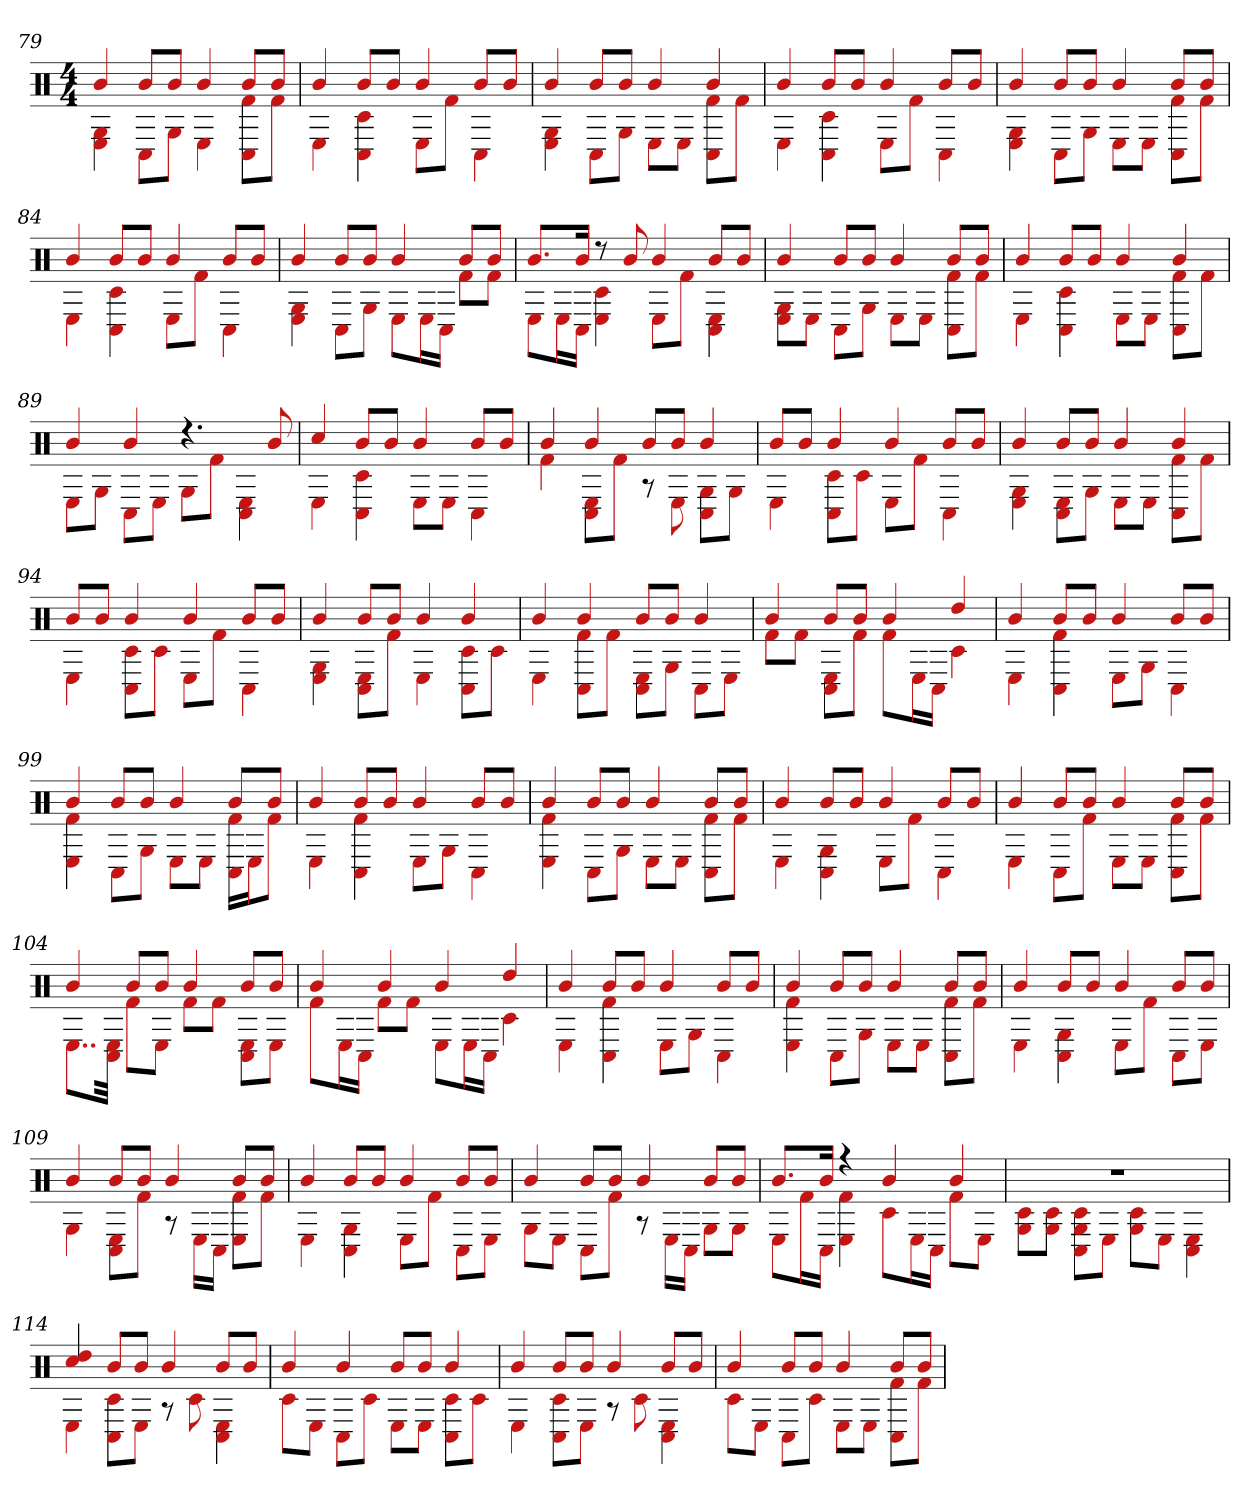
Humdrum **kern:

**kern
*part1
*staff1
*clefX
*k[]
*M4/4
=79
*^
4b	4E 4G
8bL	8C#L
8bJ	8GJ
4b	4E
8bL	8C# 8f#L
8bJ	8f#J
=80	=80
4b	4E
8bL	4c# 4C#
8bJ	.
4b	8EL
.	8f#J
8bL	4C#
8bJ	.
=81	=81
4b	4E 4G
8bL	8C#L
8bJ	8GJ
4b	8EL
.	8EJ
4b	8f# 8C#L
.	8f#J
=82	=82
4b	4E
8bL	4C# 4c#
8bJ	.
4b	8EL
.	8f#J
8bL	4C#
8bJ	.
=83	=83
4b	4E 4G
8bL	8C#L
8bJ	8GJ
4b	8EL
.	8EJ
8bL	8C# 8f#L
8bJ	8f#J
=84	=84
4b	4E
8bL	4C# 4c#
8bJ	.
4b	8EL
.	8f#J
8bL	4C#
8bJ	.
=85	=85
4b	4E 4G
8bL	8C#L
8bJ	8GJ
4b	8EL
.	16EL
.	16C#JJ
8bL	8f#L
8bJ	8f#J
=86	=86
8.bL	8EL
.	16EL
16bJk	16C#JJ
8r	4c# 4E
8b	.
4b	8EL
.	8f#J
8bL	4C# 4E
8bJ	.
=87	=87
4b	8E 8GL
.	8EJ
8bL	8C#L
8bJ	8GJ
4b	8EL
.	8EJ
8bL	8C# 8f#L
8bJ	8f#J
=88	=88
4b	4E
8bL	4C# 4c#
8bJ	.
4b	8EL
.	8EJ
4b	8C# 8f#L
.	8f#J
=89	=89
4b	8EL
.	8GJ
4b	8C#L
.	8EJ
4.r	8GL
.	8f#J
.	4E 4C#
8b	.
=90	=90
4cc#	4E
8bL	4c# 4C#
8bJ	.
4b	8EL
.	8EJ
8bL	4C#
8bJ	.
=91	=91
4b	4f#
4b	8E 8C#L
.	8f#J
8bL	8r
8bJ	8E
4b	8C# 8GL
.	8GJ
=92	=92
8bL	4E
8bJ	.
4b	8C# 8c#L
.	8c#J
4b	8EL
.	8f#J
8bL	4C#
8bJ	.
=93	=93
4b	4E 4G
8bL	8C# 8EL
8bJ	8GJ
4b	8EL
.	8EJ
4b	8C# 8f#L
.	8f#J
=94	=94
8bL	4E
8bJ	.
4b	8c# 8C#L
.	8c#J
4b	8EL
.	8f#J
8bL	4C#
8bJ	.
=95	=95
4b	4E 4G
8bL	8E 8C#L
8bJ	8f#J
4b	4E
4b	8c# 8C#L
.	8c#J
=96	=96
4b	4E
4b	8C# 8f#L
.	8f#J
8bL	8E 8C#L
8bJ	8GJ
4b	8C#L
.	8EJ
=97	=97
4b	8f#L
.	8f#J
8bL	8E 8C#L
8bJ	8f#J
4b	8f#L
.	16EL
.	16C#JJ
4dd	4c#
=98	=98
4b	4E
8bL	4C# 4f#
8bJ	.
4b	8EL
.	8GJ
8bL	4C#
8bJ	.
=99	=99
4b	4E 4f#
8bL	8C#L
8bJ	8GJ
4b	8EL
.	8EJ
8bL	16f# 16C#LL
.	16EJ
8bJ	8f#J
=100	=100
4b	4E
8bL	4f# 4C#
8bJ	.
4b	8EL
.	8GJ
8bL	4C#
8bJ	.
=101	=101
4b	4E 4f#
8bL	8C#L
8bJ	8GJ
4b	8EL
.	8EJ
8bL	8C# 8f#L
8bJ	8f#J
=102	=102
4b	4E
8bL	4C# 4G
8bJ	.
4b	8EL
.	8f#J
8bL	4C#
8bJ	.
=103	=103
4b	4E
8bL	8C#L
8bJ	8f#J
4b	8EL
.	8EJ
8bL	8C# 8f#L
8bJ	8f#J
=104	=104
4b	8..EL
.	32E 32C#Jkk
8bL	8f#L
8bJ	8EJ
4b	8f#L
.	8f#J
8bL	8E 8C#L
8bJ	8EJ
=105	=105
4b	8f#L
.	16EL
.	16C#JJ
4b	8f#L
.	8f#J
4b	8EL
.	16EL
.	16C#JJ
4dd	4c#
=106	=106
4b	4E
8bL	4C# 4f#
8bJ	.
4b	8EL
.	8GJ
8bL	4C#
8bJ	.
=107	=107
4b	4E 4f#
8bL	8C#L
8bJ	8GJ
4b	8EL
.	8EJ
8bL	8C# 8f#L
8bJ	8f#J
=108	=108
4b	4E
8bL	4C# 4G
8bJ	.
4b	8EL
.	8f#J
8bL	8C#L
8bJ	8EJ
=109	=109
4b	4G
8bL	8E 8C#L
8bJ	8f#J
4b	8r
.	16ELL
.	16C#JJ
8bL	8f# 8EL
8bJ	8f#J
=110	=110
4b	4E
8bL	4C# 4G
8bJ	.
4b	8EL
.	8f#J
8bL	8C#L
8bJ	8EJ
=111	=111
4b	8GL
.	8EJ
8bL	8C#L
8bJ	8f#J
4b	8r
.	16ELL
.	16C#JJ
8bL	8GL
8bJ	8GJ
=112	=112
8.bL	8EL
.	16f#L
16bJk	16C#JJ
4r	4f# 4E
4b	8c#L
.	16EL
.	16C#JJ
4b	8f#L
.	8EJ
=113	=113
1r	8G 8c#L
.	8G 8c#J
.	8C# 8G 8c#L
.	8EJ
.	8G 8c#L
.	8EJ
.	4C# 4E
=114	=114
4dd 4cc#	4E
8bL	8c# 8C#L
8bJ	8EJ
4b	8r
.	8c#
8bL	4E 4C#
8bJ	.
=115	=115
4b	8c#L
.	8EJ
4b	8C#L
.	8c#J
8bL	8EL
8bJ	8EJ
4b	8c# 8C#L
.	8c#J
=116	=116
4b	4E
8bL	8c# 8C#L
8bJ	8EJ
4b	8r
.	8c#
8bL	4E 4C#
8bJ	.
=117	=117
4b	8c#L
.	8EJ
8bL	8C#L
8bJ	8c#J
4b	8EL
.	8EJ
8bL	8C# 8f#L
8bJ	8f#J
*v	*v
=
*-
